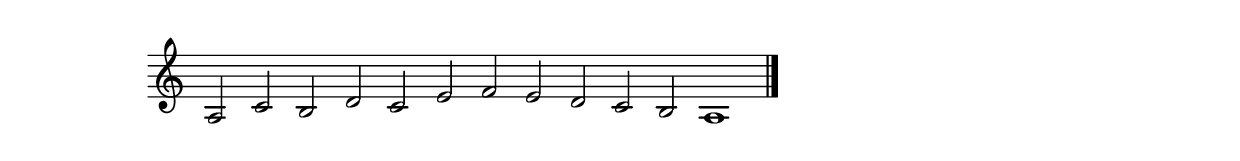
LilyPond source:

\version "2.16.0"
\header{}
\new StaffGroup << 
\new Staff{
	\override Staff.TimeSignature #'stencil = ##f
	\set Score.timing = ##f
	\clef treble
	{
	a2	c'2	b2	d'2	c'2	e'2	f'2	e'2	d'2	c'2	b2	a1
	\bar "|."
	}
}
>>